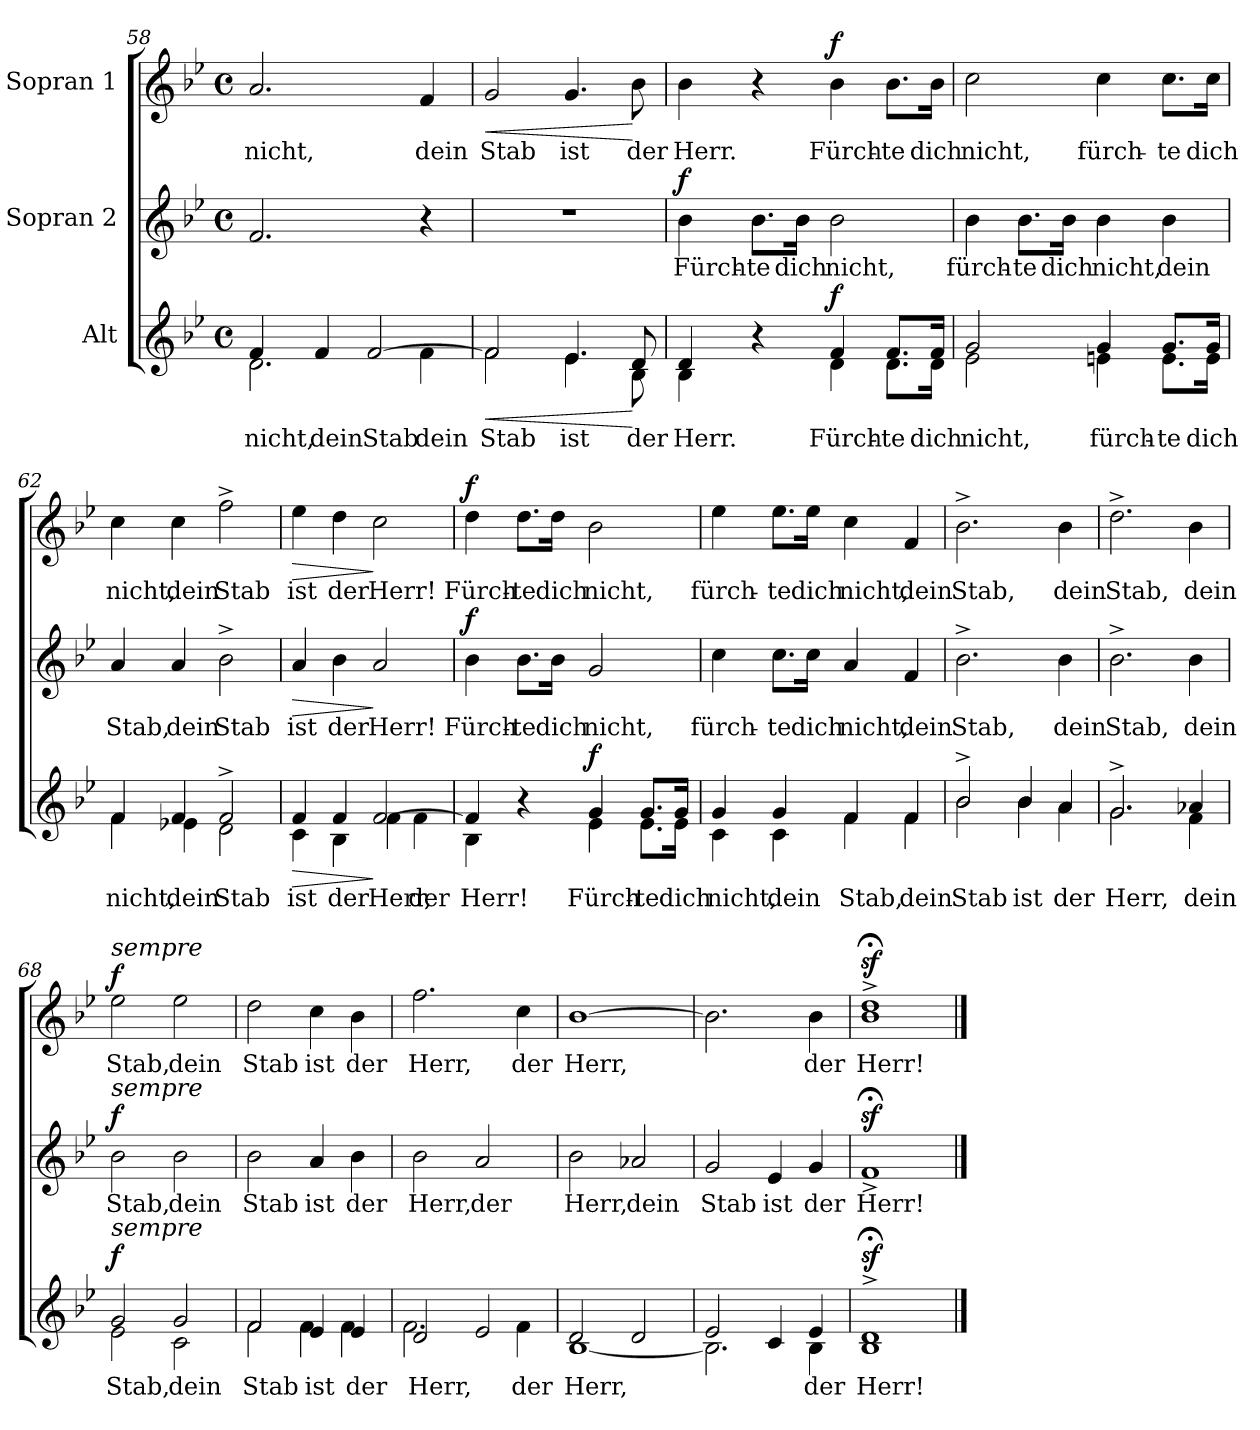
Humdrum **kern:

**kern	**text	**dynam	**kern	**text	**dynam	**kern	**text	**dynam
*part3	*part3	*part3	*part2	*part2	*part2	*part1	*part1	*part1
*staff3	*staff3	*staff3	*staff2	*staff2	*staff2	*staff1	*staff1	*staff1
*I"Alt	*	*	*I"Sopran 2	*	*	*I"Sopran 1	*	*
*clefG2	*	*	*clefG2	*	*	*clefG2	*	*
*k[b-e-]	*	*	*k[b-e-]	*	*	*k[b-e-]	*	*
*M4/4	*	*	*M4/4	*	*	*M4/4	*	*
*met(c)	*	*	*met(c)	*	*	*met(c)	*	*
=58	=58	=58	=58	=58	=58	=58	=58	=58
*^	*	*	*	*	*	*	*	*
4f/	2.d\	nicht,	.	2.f/	.	.	2.a/	nicht,	.
4f/	.	dein	.	.	.	.	.	.	.
[2f/	.	Stab	.	.	.	.	.	.	.
.	4f\	dein	.	4r	.	.	4f/	dein	.
=59	=59	=59	=59	=59	=59	=59	=59	=59	=59
!	!	!	!LO:HP:b	!	!	!	!	!	!LO:HP:b
2f/]	2f\	Stab	<	1r	.	.	2g/	Stab	<
4.e-/	4.e-\	ist	.	.	.	.	4.g/	ist	.
8d/	8B-\	der	[	.	.	.	8b-\	der	[
=60	=60	=60	=60	=60	=60	=60	=60	=60	=60
!	!	!	!	!	!	!LO:DY:a	!	!	!
4d/	4B-\	Herr.	.	4b-\	Fürch-	f	4b-\	Herr.	.
4r	4ryy	.	.	8.b-\L	-te	.	4r	.	.
.	.	.	.	16b-\Jk	dich	.	.	.	.
!	!	!	!LO:DY:a	!	!	!	!	!	!LO:DY:a
4f/	4d\	Fürch-	f	2b-\	nicht,	.	4b-\	Fürch-	f
8.f/L	8.d\L	-te	.	.	.	.	8.b-\L	-te	.
16f/Jk	16d\Jk	dich	.	.	.	.	16b-\Jk	dich	.
!!LO:LB:g=z
=61	=61	=61	=61	=61	=61	=61	=61	=61	=61
2g/	2e-\	nicht,	.	4b-\	fürch-	.	2cc\	nicht,	.
.	.	.	.	8.b-\L	-te	.	.	.	.
.	.	.	.	16b-\Jk	dich	.	.	.	.
4g/	4en\	fürch-	.	4b-\	nicht,	.	4cc\	fürch-	.
8.g/L	8.e\L	-te	.	4b-\	dein	.	8.cc\L	-te	.
16g/Jk	16e\Jk	dich	.	.	.	.	16cc\Jk	dich	.
=62	=62	=62	=62	=62	=62	=62	=62	=62	=62
4f/	4f\	nicht,	.	4a/	Stab,	.	4cc\	nicht,	.
4f/	4e-X\	dein	.	4a/	dein	.	4cc\	dein	.
2f^/	2d\	Stab	.	2b-^\	Stab	.	2ff^\	Stab	.
=63	=63	=63	=63	=63	=63	=63	=63	=63	=63
!	!	!	!LO:HP:b	!	!	!LO:HP:b	!	!	!LO:HP:b
4f/	4c\	ist	>	4a/	ist	>	4ee-\	ist	>
4f/	4B-\	der	.	4b-\	der	.	4dd\	der	.
[2f/	4f\	Herr,	]	2a/	Herr!	]	2cc\	Herr!	]
.	4f\	der	.	.	.	.	.	.	.
!!LO:LB:g=z
=64	=64	=64	=64	=64	=64	=64	=64	=64	=64
!	!	!	!	!	!	!LO:DY:a	!	!	!LO:DY:a
4f/]	4B-\	Herr!	.	4b-\	Fürch-	f	4dd\	Fürch-	f
4r	4ryy	.	.	8.b-\L	-te	.	8.dd\L	-te	.
.	.	.	.	16b-\Jk	dich	.	16dd\Jk	dich	.
!	!	!	!LO:DY:a	!	!	!	!	!	!
4g/	4e-\	Fürch-	f	2g/	nicht,	.	2b-\	nicht,	.
8.g/L	8.e-\L	-te	.	.	.	.	.	.	.
16g/Jk	16e-\Jk	dich	.	.	.	.	.	.	.
=65	=65	=65	=65	=65	=65	=65	=65	=65	=65
4g/	4c\	nicht,	.	4cc\	fürch-	.	4ee-\	fürch-	.
4g/	4c\	dein	.	8.cc\L	-te	.	8.ee-\L	-te	.
.	.	.	.	16cc\Jk	dich	.	16ee-\Jk	dich	.
4f/	4f\	Stab,	.	4a/	nicht,	.	4cc\	nicht,	.
4f/	4f\	dein	.	4f/	dein	.	4f/	dein	.
=66	=66	=66	=66	=66	=66	=66	=66	=66	=66
2b-^/	2b-\	Stab	.	2.b-^\	Stab,	.	2.b-^\	Stab,	.
4b-/	4b-\	ist	.	.	.	.	.	.	.
4a/	4a\	der	.	4b-\	dein	.	4b-\	dein	.
=67	=67	=67	=67	=67	=67	=67	=67	=67	=67
2.g^/	2.g\	Herr,	.	2.b-^\	Stab,	.	2.dd^\	Stab,	.
4a-X/	4f\	dein	.	4b-\	dein	.	4b-\	dein	.
!!LO:LB:g=z
=68	=68	=68	=68	=68	=68	=68	=68	=68	=68
!	!	!	!	!	!	!	!LO:TX:a:i:t=sempre	!	!
!	!	!	!	!LO:TX:a:i:t=sempre	!	!	!	!	!
!LO:TX:a:i:t=sempre	!	!	!	!	!	!	!	!	!
!	!	!	!LO:DY:a	!	!	!LO:DY:a	!	!	!LO:DY:a
2g/	2e-\	Stab,	f	2b-\	Stab,	f	2ee-\	Stab,	f
2g/	2c\	dein	.	2b-\	dein	.	2ee-\	dein	.
=69	=69	=69	=69	=69	=69	=69	=69	=69	=69
2f/	2f\	Stab	.	2b-\	Stab	.	2dd\	Stab	.
4e-/	4f\	ist	.	4a/	ist	.	4cc\	ist	.
4e-/	4f\	der	.	4b-\	der	.	4b-\	der	.
=70	=70	=70	=70	=70	=70	=70	=70	=70	=70
2d/	2.f\	Herr,	.	2b-\	Herr,	.	2.ff\	Herr,	.
2e-/	.	.	.	2a/	der	.	.	.	.
.	4f\	der	.	.	.	.	4cc\	der	.
=71	=71	=71	=71	=71	=71	=71	=71	=71	=71
2d/	[1B-	Herr,	.	2b-\	Herr,	.	[1b-	Herr,	.
2d/	.	.	.	2a-X/	dein	.	.	.	.
=72	=72	=72	=72	=72	=72	=72	=72	=72	=72
2e-/	2.B-\]	.	.	2g/	Stab	.	2.b-\]	.	.
4c/	.	.	.	4e-/	ist	.	.	.	.
4e-/	4B-\	der	.	4g/	der	.	4b-\	der	.
=73	=73	=73	=73	=73	=73	=73	=73	=73	=73
!	!	!	!LO:DY:a	!	!	!	!	!	!
1d;<^	1B-	Herr!	sf	1fz>;<^	Herr!	.	1b-z>;<^ 1ddz>;<^	Herr!	.
*v	*v	*	*	*	*	*	*	*	*
==	==	==	==	==	==	==	==	==
*-	*-	*-	*-	*-	*-	*-	*-	*-
